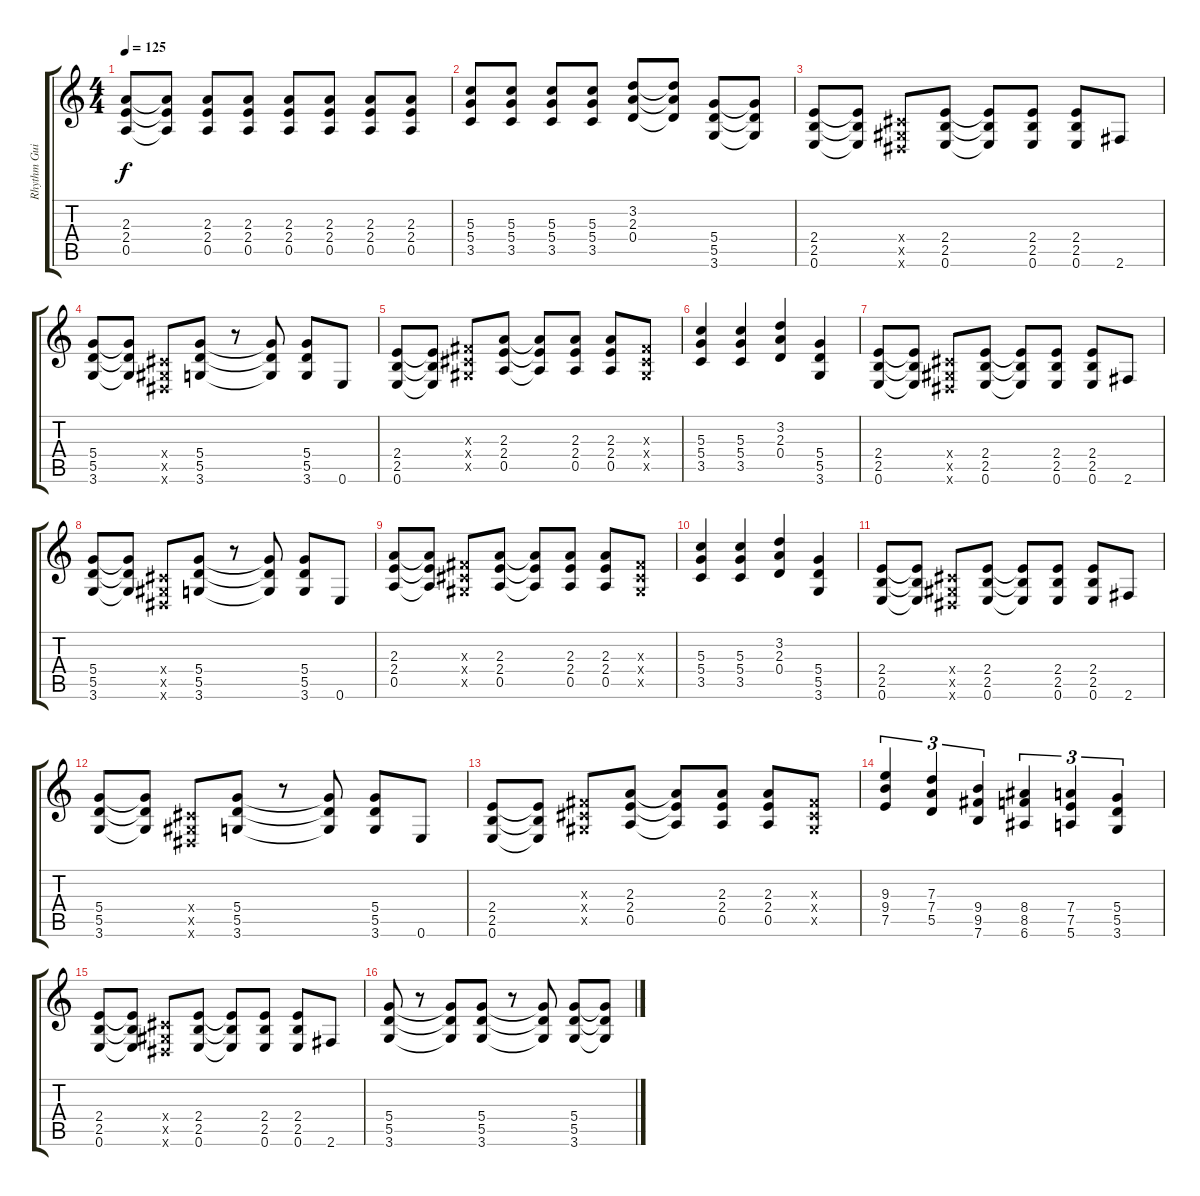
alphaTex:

\track ("Rhythm Guitar" "Rhythm Gui") {instrument overdrivenguitar}
\staff {score tabs}
\tuning (E4 B3 G3 D3 A2 E2) {hide}
\ts (4 4)
\tempo 125
\clef g2
\ks c
(2.3 2.4 0.5).8{dy f} (2.3{t} 2.4{t} 0.5{t}).8 (2.3 2.4 0.5).8 (2.3 2.4 0.5).8 (2.3 2.4 0.5).8 (2.3 2.4 0.5).8 (2.3 2.4 0.5).8 (2.3 2.4 0.5).8 |
(5.3 5.4 3.5).8 (5.3 5.4 3.5).8 (5.3 5.4 3.5).8 (5.3 5.4 3.5).8 (3.2 2.3 0.4).8 (3.2{t} 2.3{t} 0.4{t}).8 (5.4 5.5 3.6).8 (5.4{t} 5.5{t} 3.6{t}).8 |
(2.4 2.5 0.6).8 (2.4{t} 2.5{t} 0.6{t}).8 (-1.4{x} -1.5{x} -1.6{x}).8 (2.4 2.5 0.6).8 (2.4{t} 2.5{t} 0.6{t}).8 (2.4 2.5 0.6).8 (2.4 2.5 0.6).8 2.6.8 |
(5.4 5.5 3.6).8 (5.4{t} 5.5{t} 3.6{t}).8 (-1.4{x} -1.5{x} -1.6{x}).8 (5.4 5.5 3.6).8 r.8 (5.4{t} 5.5{t} 3.6{t}).8 (5.4 5.5 3.6).8 0.6.8 |
(2.4 2.5 0.6).8 (2.4{t} 2.5{t} 0.6{t}).8 (-1.3{x} -1.4{x} -1.5{x}).8 (2.3 2.4 0.5).8 (2.3{t} 2.4{t} 0.5{t}).8 (2.3 2.4 0.5).8 (2.3 2.4 0.5).8 (-1.3{x} -1.4{x} -1.5{x}).8 |
(5.3 5.4 3.5).4 (5.3 5.4 3.5).4 (3.2 2.3 0.4).4 (5.4 5.5 3.6).4 |
(2.4 2.5 0.6).8 (2.4{t} 2.5{t} 0.6{t}).8 (-1.4{x} -1.5{x} -1.6{x}).8 (2.4 2.5 0.6).8 (2.4{t} 2.5{t} 0.6{t}).8 (2.4 2.5 0.6).8 (2.4 2.5 0.6).8 2.6.8 |
(5.4 5.5 3.6).8 (5.4{t} 5.5{t} 3.6{t}).8 (-1.4{x} -1.5{x} -1.6{x}).8 (5.4 5.5 3.6).8 r.8 (5.4{t} 5.5{t} 3.6{t}).8 (5.4 5.5 3.6).8 0.6.8 |
(2.3 2.4 0.5).8 (2.3{t} 2.4{t} 0.5{t}).8 (-1.3{x} -1.4{x} -1.5{x}).8 (2.3 2.4 0.5).8 (2.3{t} 2.4{t} 0.5{t}).8 (2.3 2.4 0.5).8 (2.3 2.4 0.5).8 (-1.3{x} -1.4{x} -1.5{x}).8 |
(5.3 5.4 3.5).4 (5.3 5.4 3.5).4 (3.2 2.3 0.4).4 (5.4 5.5 3.6).4 |
(2.4 2.5 0.6).8 (2.4{t} 2.5{t} 0.6{t}).8 (-1.4{x} -1.5{x} -1.6{x}).8 (2.4 2.5 0.6).8 (2.4{t} 2.5{t} 0.6{t}).8 (2.4 2.5 0.6).8 (2.4 2.5 0.6).8 2.6.8 |
(5.4 5.5 3.6).8 (5.4{t} 5.5{t} 3.6{t}).8 (-1.4{x} -1.5{x} -1.6{x}).8 (5.4 5.5 3.6).8 r.8 (5.4{t} 5.5{t} 3.6{t}).8 (5.4 5.5 3.6).8 0.6.8 |
(2.4 2.5 0.6).8 (2.4{t} 2.5{t} 0.6{t}).8 (-1.3{x} -1.4{x} -1.5{x}).8 (2.3 2.4 0.5).8 (2.3{t} 2.4{t} 0.5{t}).8 (2.3 2.4 0.5).8 (2.3 2.4 0.5).8 (-1.3{x} -1.4{x} -1.5{x}).8 |
(9.3 9.4 7.5).4{tu (3 2)} (7.3 7.4 5.5).4{tu (3 2)} (9.4 9.5 7.6).4{tu (3 2)} (8.4 8.5 6.6).4{tu (3 2)} (7.4 7.5 5.6).4{tu (3 2)} (5.4 5.5 3.6).4{tu (3 2)} |
(2.4 2.5 0.6).8 (2.4{t} 2.5{t} 0.6{t}).8 (-1.4{x} -1.5{x} -1.6{x}).8 (2.4 2.5 0.6).8 (2.4{t} 2.5{t} 0.6{t}).8 (2.4 2.5 0.6).8 (2.4 2.5 0.6).8 2.6.8 |
(5.4 5.5 3.6).8 r.8 (5.4{t} 5.5{t} 3.6{t}).8 (5.4 5.5 3.6).8 r.8 (5.4{t} 5.5{t} 3.6{t}).8 (5.4 5.5 3.6).8 (5.4{t} 5.5{t} 3.6{t}).8
